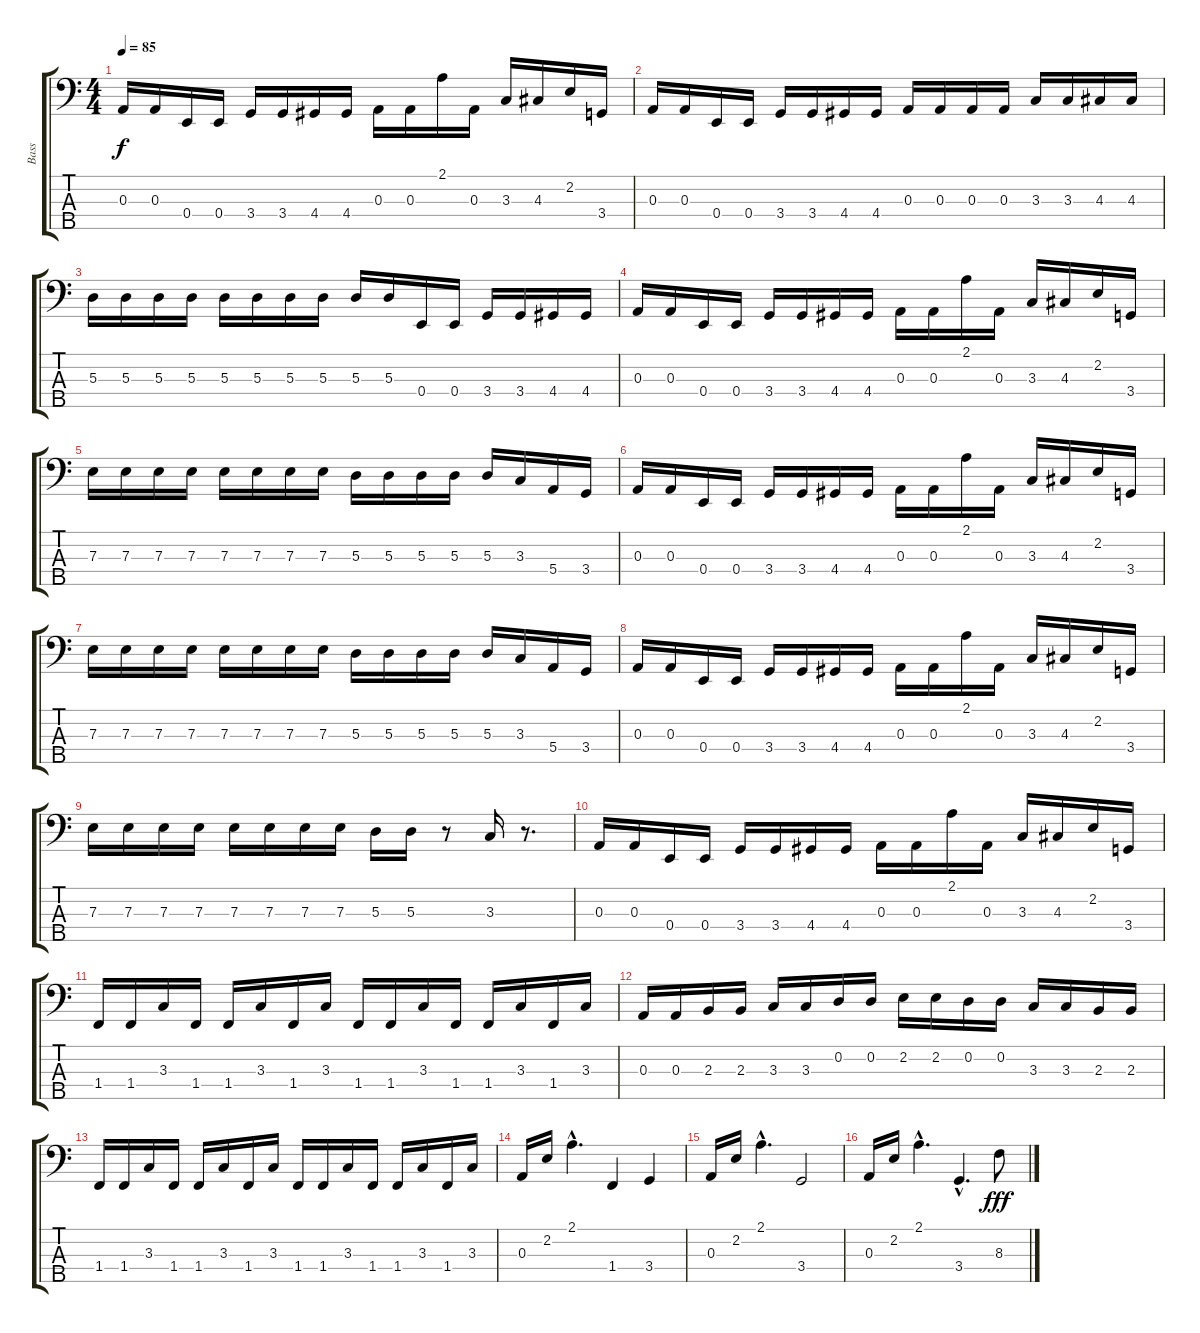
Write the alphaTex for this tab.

\track ("Bass" "Bass") {instrument electricbasspick}
\staff {score tabs}
\tuning (G2 D2 A1 E1 B0) {hide}
\ts (4 4)
\tempo 85
\clef f4
\ks c
0.3.16{dy f} 0.3.16 0.4.16 0.4.16 3.4.16 3.4.16 4.4.16 4.4.16 0.3.16 0.3.16 2.1.16 0.3.16 3.3.16 4.3.16 2.2.16 3.4.16 |
0.3.16 0.3.16 0.4.16 0.4.16 3.4.16 3.4.16 4.4.16 4.4.16 0.3.16 0.3.16 0.3.16 0.3.16 3.3.16 3.3.16 4.3.16 4.3.16 |
5.3.16 5.3.16 5.3.16 5.3.16 5.3.16 5.3.16 5.3.16 5.3.16 5.3.16 5.3.16 0.4.16 0.4.16 3.4.16 3.4.16 4.4.16 4.4.16 |
0.3.16 0.3.16 0.4.16 0.4.16 3.4.16 3.4.16 4.4.16 4.4.16 0.3.16 0.3.16 2.1.16 0.3.16 3.3.16 4.3.16 2.2.16 3.4.16 |
7.3.16 7.3.16 7.3.16 7.3.16 7.3.16 7.3.16 7.3.16 7.3.16 5.3.16 5.3.16 5.3.16 5.3.16 5.3.16 3.3.16 5.4.16 3.4.16 |
0.3.16 0.3.16 0.4.16 0.4.16 3.4.16 3.4.16 4.4.16 4.4.16 0.3.16 0.3.16 2.1.16 0.3.16 3.3.16 4.3.16 2.2.16 3.4.16 |
7.3.16 7.3.16 7.3.16 7.3.16 7.3.16 7.3.16 7.3.16 7.3.16 5.3.16 5.3.16 5.3.16 5.3.16 5.3.16 3.3.16 5.4.16 3.4.16 |
0.3.16 0.3.16 0.4.16 0.4.16 3.4.16 3.4.16 4.4.16 4.4.16 0.3.16 0.3.16 2.1.16 0.3.16 3.3.16 4.3.16 2.2.16 3.4.16 |
7.3.16 7.3.16 7.3.16 7.3.16 7.3.16 7.3.16 7.3.16 7.3.16 5.3.16 5.3.16 r.8 3.3.16 r.8{d} |
0.3.16 0.3.16 0.4.16 0.4.16 3.4.16 3.4.16 4.4.16 4.4.16 0.3.16 0.3.16 2.1.16 0.3.16 3.3.16 4.3.16 2.2.16 3.4.16 |
1.4.16 1.4.16 3.3.16 1.4.16 1.4.16 3.3.16 1.4.16 3.3.16 1.4.16 1.4.16 3.3.16 1.4.16 1.4.16 3.3.16 1.4.16 3.3.16 |
0.3.16 0.3.16 2.3.16 2.3.16 3.3.16 3.3.16 0.2.16 0.2.16 2.2.16 2.2.16 0.2.16 0.2.16 3.3.16 3.3.16 2.3.16 2.3.16 |
1.4.16 1.4.16 3.3.16 1.4.16 1.4.16 3.3.16 1.4.16 3.3.16 1.4.16 1.4.16 3.3.16 1.4.16 1.4.16 3.3.16 1.4.16 3.3.16 |
0.3.16 2.2.16 2.1{hac}.4{d} 1.4.4 3.4.4 |
0.3.16 2.2.16 2.1{hac}.4{d} 3.4.2 |
0.3.16 2.2.16 2.1{hac}.4{d} 3.4{hac}.4{d} 8.3{ss}.8{dy fff volume 16 instrument slapbass2}
